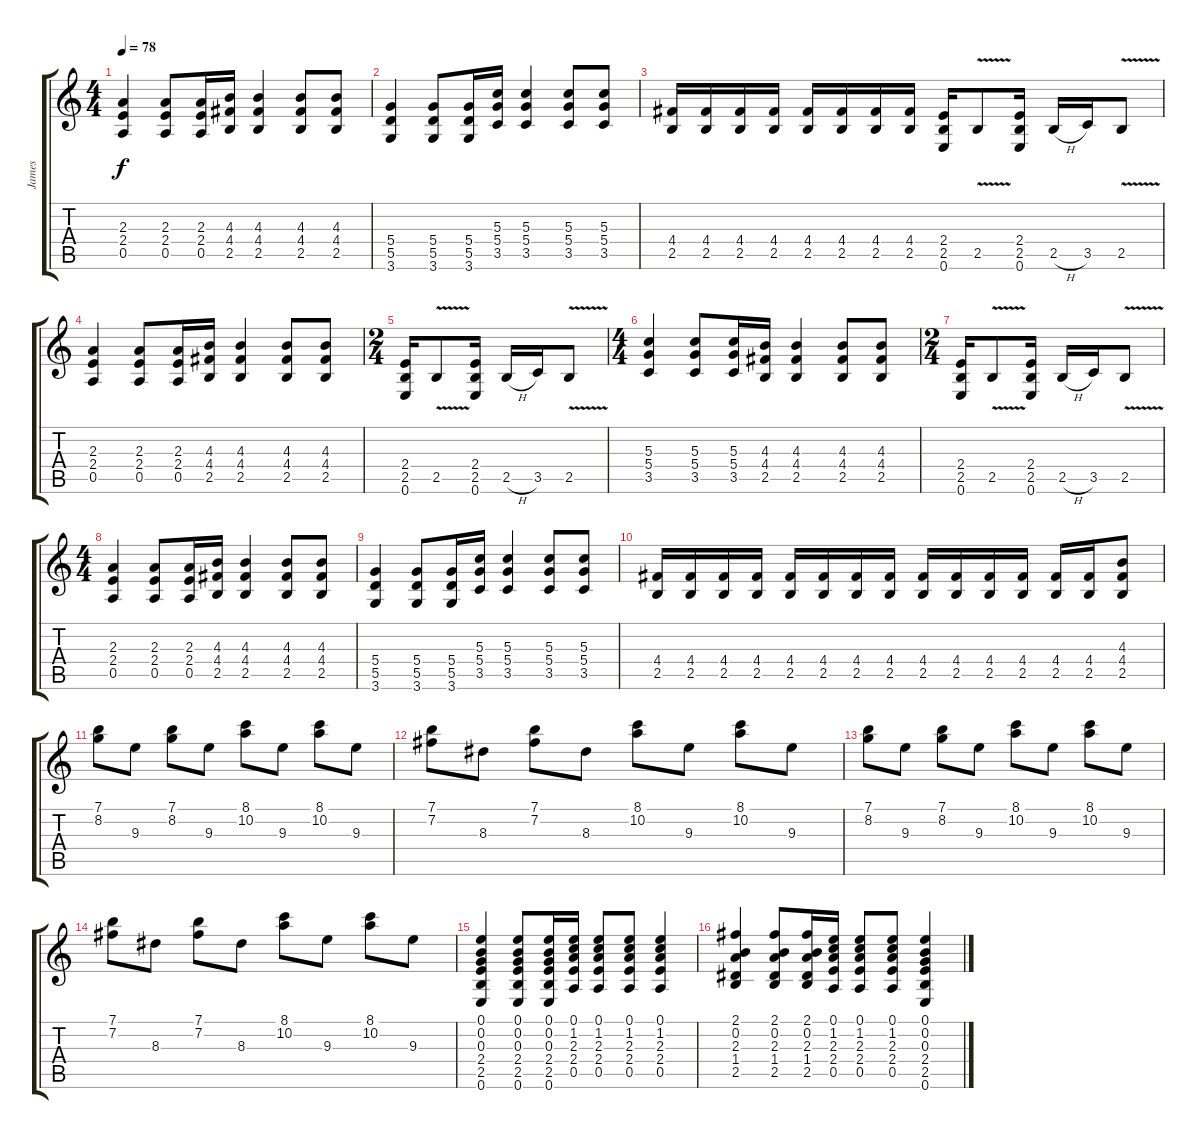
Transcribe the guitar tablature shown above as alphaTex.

\track ("James" "James") {instrument electricguitarclean}
\staff {score tabs}
\tuning (E4 B3 G3 D3 A2 E2) {hide}
\ts (4 4)
\tempo 78
\clef g2
\ks c
(2.3 2.4 0.5).4{dy f} (2.3 2.4 0.5).8 (2.3 2.4 0.5).16 (4.3 4.4 2.5).16 (4.3 4.4 2.5).4 (4.3 4.4 2.5).8 (4.3 4.4 2.5).8 |
(5.4 5.5 3.6).4 (5.4 5.5 3.6).8 (5.4 5.5 3.6).16 (5.3 5.4 3.5).16 (5.3 5.4 3.5).4 (5.3 5.4 3.5).8 (5.3 5.4 3.5).8 |
(4.4 2.5).16 (4.4 2.5).16 (4.4 2.5).16 (4.4 2.5).16 (4.4 2.5).16 (4.4 2.5).16 (4.4 2.5).16 (4.4 2.5).16 (2.4 2.5 0.6).16 2.5{v}.8 (2.4 2.5 0.6).16 2.5{h}.16 3.5.16 2.5{v}.8 |
(2.3 2.4 0.5).4 (2.3 2.4 0.5).8 (2.3 2.4 0.5).16 (4.3 4.4 2.5).16 (4.3 4.4 2.5).4 (4.3 4.4 2.5).8 (4.3 4.4 2.5).8 |
\ts (2 4)
(2.4 2.5 0.6).16 2.5{v}.8 (2.4 2.5 0.6).16 2.5{h}.16 3.5.16 2.5{v}.8 |
\ts (4 4)
(5.3 5.4 3.5).4 (5.3 5.4 3.5).8 (5.3 5.4 3.5).16 (4.3 4.4 2.5).16 (4.3 4.4 2.5).4 (4.3 4.4 2.5).8 (4.3 4.4 2.5).8 |
\ts (2 4)
(2.4 2.5 0.6).16 2.5{v}.8 (2.4 2.5 0.6).16 2.5{h}.16 3.5.16 2.5{v}.8 |
\ts (4 4)
(2.3 2.4 0.5).4 (2.3 2.4 0.5).8 (2.3 2.4 0.5).16 (4.3 4.4 2.5).16 (4.3 4.4 2.5).4 (4.3 4.4 2.5).8 (4.3 4.4 2.5).8 |
(5.4 5.5 3.6).4 (5.4 5.5 3.6).8 (5.4 5.5 3.6).16 (5.3 5.4 3.5).16 (5.3 5.4 3.5).4 (5.3 5.4 3.5).8 (5.3 5.4 3.5).8 |
(4.4 2.5).16 (4.4 2.5).16 (4.4 2.5).16 (4.4 2.5).16 (4.4 2.5).16 (4.4 2.5).16 (4.4 2.5).16 (4.4 2.5).16 (4.4 2.5).16 (4.4 2.5).16 (4.4 2.5).16 (4.4 2.5).16 (4.4 2.5).16 (4.4 2.5).16 (4.3 4.4 2.5).8 |
(7.1 8.2).8{instrument electricguitarclean} 9.3.8 (7.1 8.2).8 9.3.8 (8.1 10.2).8 9.3.8 (8.1 10.2).8 9.3.8 |
(7.1 7.2).8 8.3.8 (7.1 7.2).8 8.3.8 (8.1 10.2).8 9.3.8 (8.1 10.2).8 9.3.8 |
(7.1 8.2).8 9.3.8 (7.1 8.2).8 9.3.8 (8.1 10.2).8 9.3.8 (8.1 10.2).8 9.3.8 |
(7.1 7.2).8 8.3.8 (7.1 7.2).8 8.3.8 (8.1 10.2).8 9.3.8 (8.1 10.2).8 9.3.8 |
(0.1 0.2 0.3 2.4 2.5 0.6).4 (0.1 0.2 0.3 2.4 2.5 0.6).8 (0.1 0.2 0.3 2.4 2.5 0.6).16 (0.1 1.2 2.3 2.4 0.5).16 (0.1 1.2 2.3 2.4 0.5).8 (0.1 1.2 2.3 2.4 0.5).8 (0.1 1.2 2.3 2.4 0.5).4 |
(2.1 0.2 2.3 1.4 2.5).4 (2.1 0.2 2.3 1.4 2.5).8 (2.1 0.2 2.3 1.4 2.5).16 (0.1 1.2 2.3 2.4 0.5).16 (0.1 1.2 2.3 2.4 0.5).8 (0.1 1.2 2.3 2.4 0.5).8 (0.1 0.2 0.3 2.4 2.5 0.6).4
